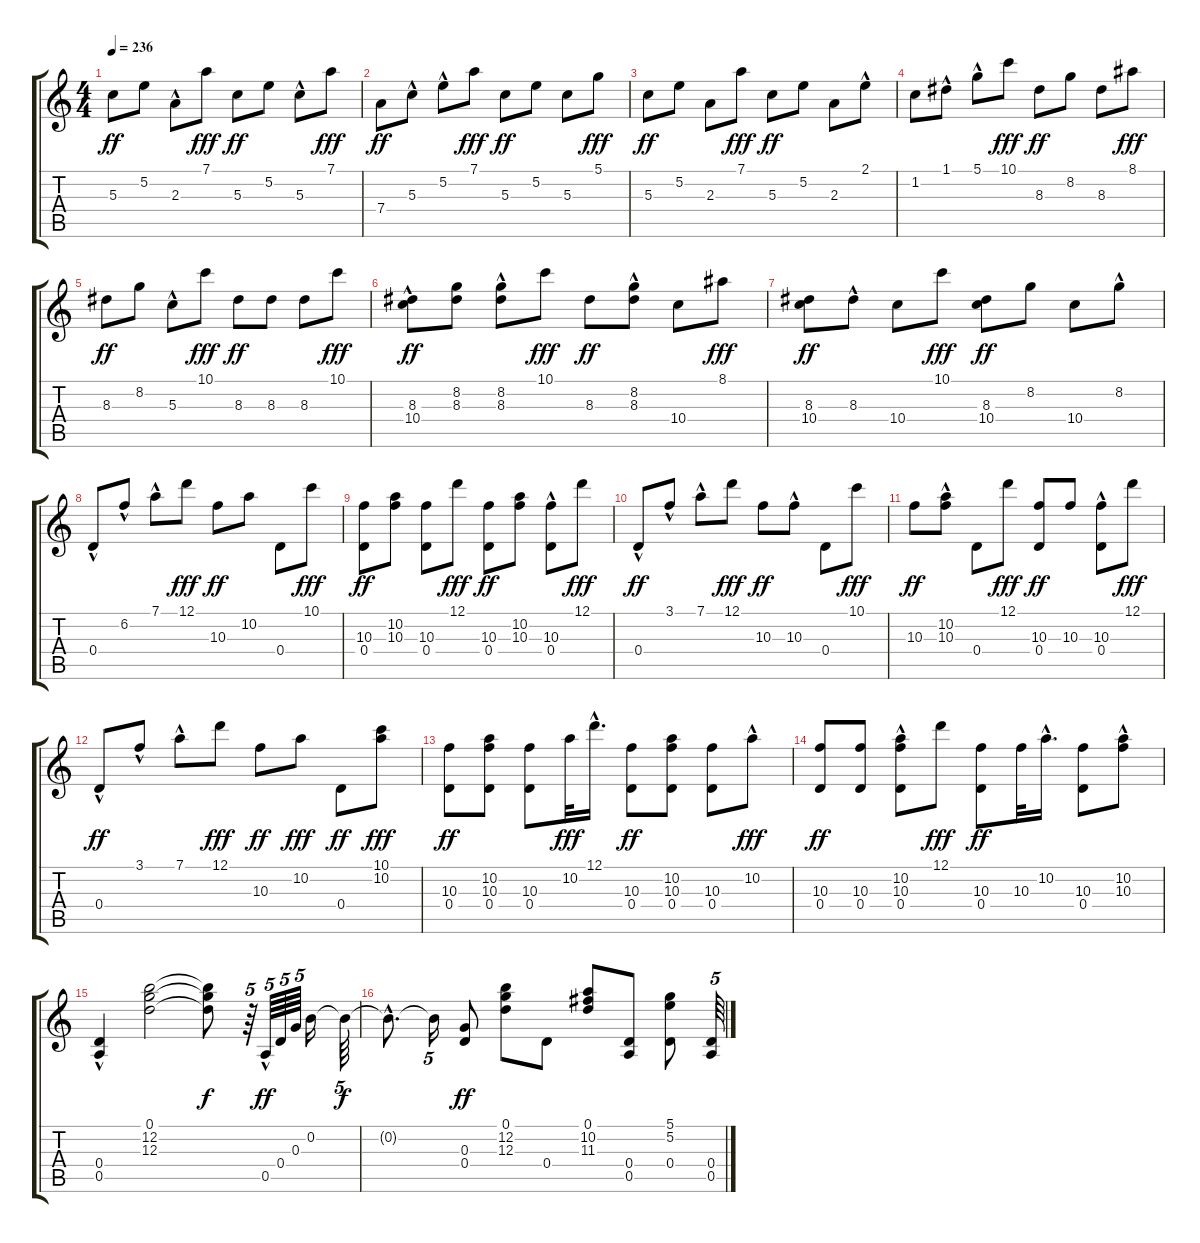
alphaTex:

\track "" {instrument acousticguitarsteel}
\staff {score tabs}
\tuning (D4 B3 G3 D3 A2 D2) {hide}
\ts (4 4)
\tempo 236
\clef g2
\ks c
5.3.8{dy ff} 5.2.8 2.3{hac}.8 7.1.8{dy fff} 5.3.8{dy ff} 5.2.8 5.3{hac}.8 7.1.8{dy fff} |
7.4.8{dy ff} 5.3{hac}.8 5.2{hac}.8 7.1.8{dy fff} 5.3.8{dy ff} 5.2.8 5.3.8 5.1.8{dy fff} |
5.3.8{dy ff} 5.2.8 2.3.8 7.1.8{dy fff} 5.3.8{dy ff} 5.2.8 2.3.8 2.1{hac}.8 |
1.2.8 1.1{hac}.8 5.1{hac}.8 10.1.8{dy fff} 8.3.8{dy ff} 8.2.8 8.3.8 8.1.8{dy fff} |
8.3.8{dy ff} 8.2.8 5.3{hac}.8 10.1.8{dy fff} 8.3.8{dy ff} 8.3.8 8.3.8 10.1.8{dy fff} |
(8.3 10.4{hac}).8{dy ff} (8.2 8.3).8 (8.2{hac} 8.3).8 10.1.8{dy fff} 8.3.8{dy ff} (8.2 8.3{hac}).8 10.4.8 8.1.8{dy fff} |
(8.3 10.4).8{dy ff} 8.3{hac}.8 10.4.8 10.1.8{dy fff} (8.3 10.4).8{dy ff} 8.2.8 10.4.8 8.2{hac}.8 |
0.4{hac}.8 6.2{hac}.8 7.1{hac}.8 12.1.8{dy fff} 10.3.8{dy ff} 10.2.8 0.4.8 10.1.8{dy fff} |
(10.3 0.4).8{dy ff} (10.2 10.3).8 (10.3 0.4).8 12.1.8{dy fff} (10.3 0.4).8{dy ff} (10.2 10.3).8 (10.3{hac} 0.4).8 12.1.8{dy fff} |
0.4{hac}.8{dy ff} 3.1{hac}.8 7.1{hac}.8 12.1.8{dy fff} 10.3.8{dy ff} 10.3{hac}.8 0.4.8 10.1.8{dy fff} |
10.3.8{dy ff} (10.2 10.3{hac}).8 0.4.8 12.1.8{dy fff} (10.3 0.4).8{dy ff} 10.3.8 (10.3{hac} 0.4).8 12.1.8{dy fff} |
0.4{hac}.8{dy ff} 3.1{hac}.8 7.1{hac}.8 12.1.8{dy fff} 10.3.8{dy ff} 10.2.8{dy fff} 0.4.8{dy ff} (10.1 10.2).8{dy fff} |
(10.3 0.4).8{dy ff} (10.2 10.3 0.4).8 (10.3 0.4).8 10.2.32{dy fff} 12.1{hac}.16{d} (10.3 0.4).8{dy ff} (10.2 10.3 0.4).8 (10.3 0.4).8 10.2{hac}.8{dy fff} |
(10.3 0.4).8{dy ff} (10.3 0.4).8 (10.2{hac} 10.3 0.4).8 12.1.8{dy fff} (10.3 0.4).8{dy ff} 10.3.32 10.2{hac}.16{d} (10.3 0.4).8 (10.2{hac} 10.3{hac}).8 |
(0.4 0.5{hac}).4 (0.1 12.2 12.3).2 (0.1{t} 12.2{t} 12.3{t}).8{dy f} r.64{tu (5 4)} 0.5{hac}.64{tu (5 4) dy ff} 0.4.64{tu (5 4)} 0.3.64{tu (5 4)} 0.2.16 0.2{t}.64{tu (5 4) dy f} |
0.2{hac t}.8{d} 0.2{t}.16{tu (5 4)} (0.3 0.4).8{dy ff} (0.1 12.2 12.3).8 0.4.8 (0.1 10.2 11.3).8 (0.4 0.5).8 (5.1 5.2 0.4).8 (0.4 0.5).64{tu (5 4)}
